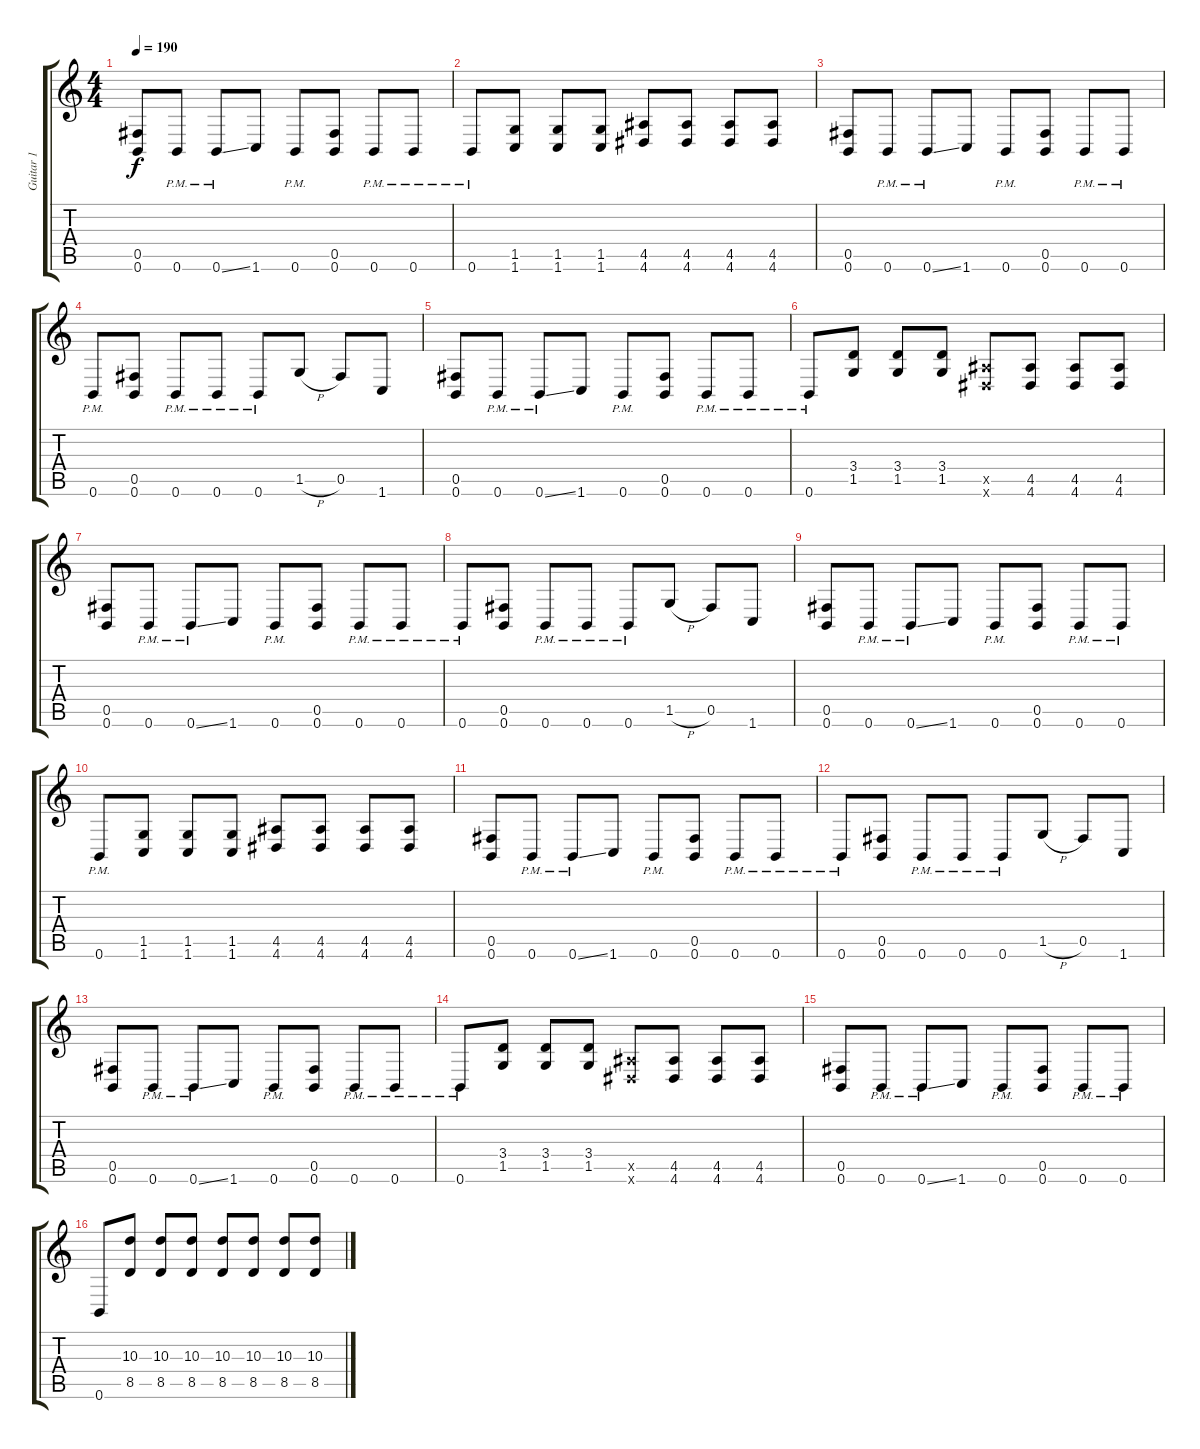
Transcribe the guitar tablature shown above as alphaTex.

\track ("Guitar 1" "Guitar 1") {instrument distortionguitar}
\staff {score tabs}
\tuning (Db4 Ab3 E3 B2 Gb2 B1) {hide}
\ts (4 4)
\tempo 190
\clef g2
\ks c
(0.5 0.6).8{dy f} 0.6{pm}.8 0.6{ss pm}.8 1.6.8 0.6{pm}.8 (0.5 0.6).8 0.6{pm}.8 0.6{pm}.8 |
0.6{pm}.8 (1.5 1.6).8 (1.5 1.6).8 (1.5 1.6).8 (4.5 4.6).8 (4.5 4.6).8 (4.5 4.6).8 (4.5 4.6).8 |
(0.5 0.6).8 0.6{pm}.8 0.6{ss pm}.8 1.6.8 0.6{pm}.8 (0.5 0.6).8 0.6{pm}.8 0.6{pm}.8 |
0.6{pm}.8 (0.5 0.6).8 0.6{pm}.8 0.6{pm}.8 0.6{pm}.8 1.5{h}.8 0.5.8 1.6.8 |
(0.5 0.6).8 0.6{pm}.8 0.6{ss pm}.8 1.6.8 0.6{pm}.8 (0.5 0.6).8 0.6{pm}.8 0.6{pm}.8 |
0.6{pm}.8 (3.4 1.5).8 (3.4 1.5).8 (3.4 1.5).8 (4.5{x} 4.6{x}).8 (4.5 4.6).8 (4.5 4.6).8 (4.5 4.6).8 |
(0.5 0.6).8 0.6{pm}.8 0.6{ss pm}.8 1.6.8 0.6{pm}.8 (0.5 0.6).8 0.6{pm}.8 0.6{pm}.8 |
0.6{pm}.8 (0.5 0.6).8 0.6{pm}.8 0.6{pm}.8 0.6{pm}.8 1.5{h}.8 0.5.8 1.6.8 |
(0.5 0.6).8 0.6{pm}.8 0.6{ss pm}.8 1.6.8 0.6{pm}.8 (0.5 0.6).8 0.6{pm}.8 0.6{pm}.8 |
0.6{pm}.8 (1.5 1.6).8 (1.5 1.6).8 (1.5 1.6).8 (4.5 4.6).8 (4.5 4.6).8 (4.5 4.6).8 (4.5 4.6).8 |
(0.5 0.6).8 0.6{pm}.8 0.6{ss pm}.8 1.6.8 0.6{pm}.8 (0.5 0.6).8 0.6{pm}.8 0.6{pm}.8 |
0.6{pm}.8 (0.5 0.6).8 0.6{pm}.8 0.6{pm}.8 0.6{pm}.8 1.5{h}.8 0.5.8 1.6.8 |
(0.5 0.6).8 0.6{pm}.8 0.6{ss pm}.8 1.6.8 0.6{pm}.8 (0.5 0.6).8 0.6{pm}.8 0.6{pm}.8 |
0.6{pm}.8 (3.4 1.5).8 (3.4 1.5).8 (3.4 1.5).8 (4.5{x} 4.6{x}).8 (4.5 4.6).8 (4.5 4.6).8 (4.5 4.6).8 |
(0.5 0.6).8 0.6{pm}.8 0.6{ss pm}.8 1.6.8 0.6{pm}.8 (0.5 0.6).8 0.6{pm}.8 0.6{pm}.8 |
0.6.8 (10.3 8.5).8 (10.3 8.5).8 (10.3 8.5).8 (10.3 8.5).8 (10.3 8.5).8 (10.3 8.5).8 (10.3 8.5).8
